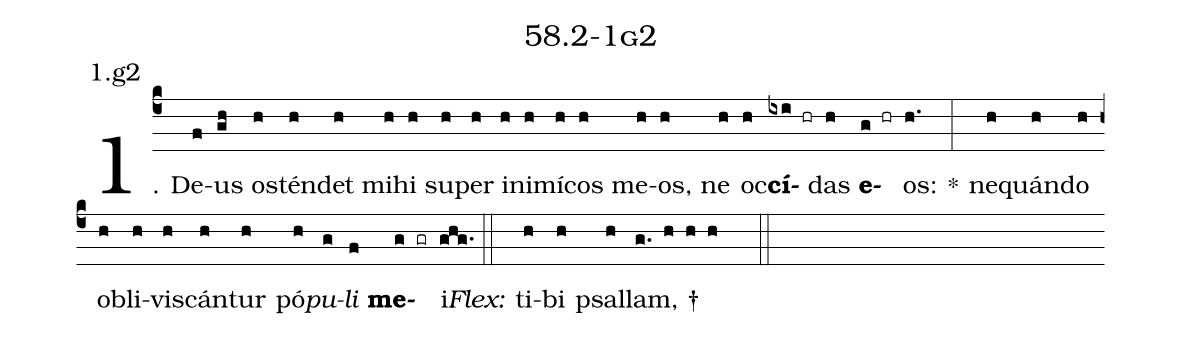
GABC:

name: 58.2-1g2;
annotation: 1.g2;
%%
(c4)1. De(f)us(gh) os(h)tén(h)det(h) mi(h)hi(h) su(h)per(h) in(h)i(h)mí(h)cos(h) me(h)os,(h) ne(h) oc(h)<b>cí</b>(ixi hr)das(h) <b>e</b>(g hr)os:(h.) *(:) ne(h)quán(h)do(h) ob(h)li(h)vis(h)cán(h)tur(h) pó(h)<i>pu</i>(g)<i>li</i>(f) <b>me</b>(g gr)i.(ghg.) (::)
<i>Flex:</i>()  ti(h)bi(h) psal(h)lam, †(g. h h h  ::)
